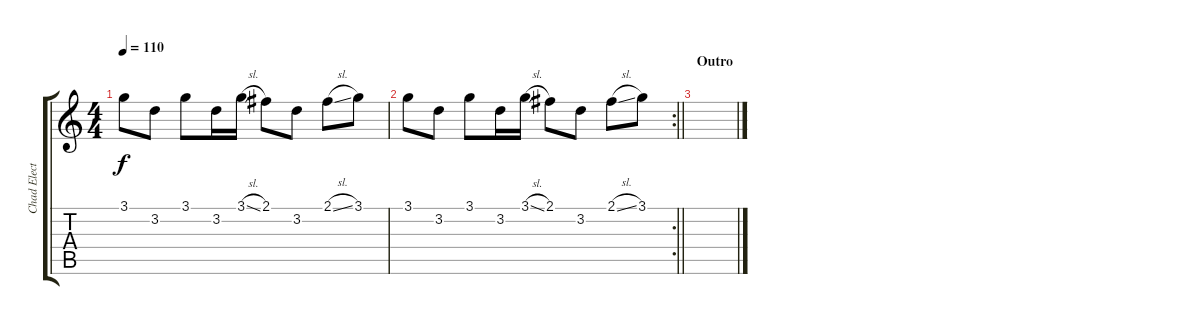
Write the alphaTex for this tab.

\track ("Chad Electric" "Chad Elect") {instrument distortionguitar}
\staff {score tabs}
\tuning (E4 B3 G3 D3 A2 E2) {hide}
\ts (4 4)
\tempo 110
\clef g2
\ks c
3.1.8{dy f} 3.2.8 3.1.8 3.2.16 3.1{sl}.16 2.1.8 3.2.8 2.1{sl}.8 3.1.8 |
\rc 2
\barLineRight lightlight
3.1.8 3.2.8 3.1.8 3.2.16 3.1{sl}.16 2.1.8 3.2.8 2.1{sl}.8 3.1.8 |
\section ("" "Outro")
